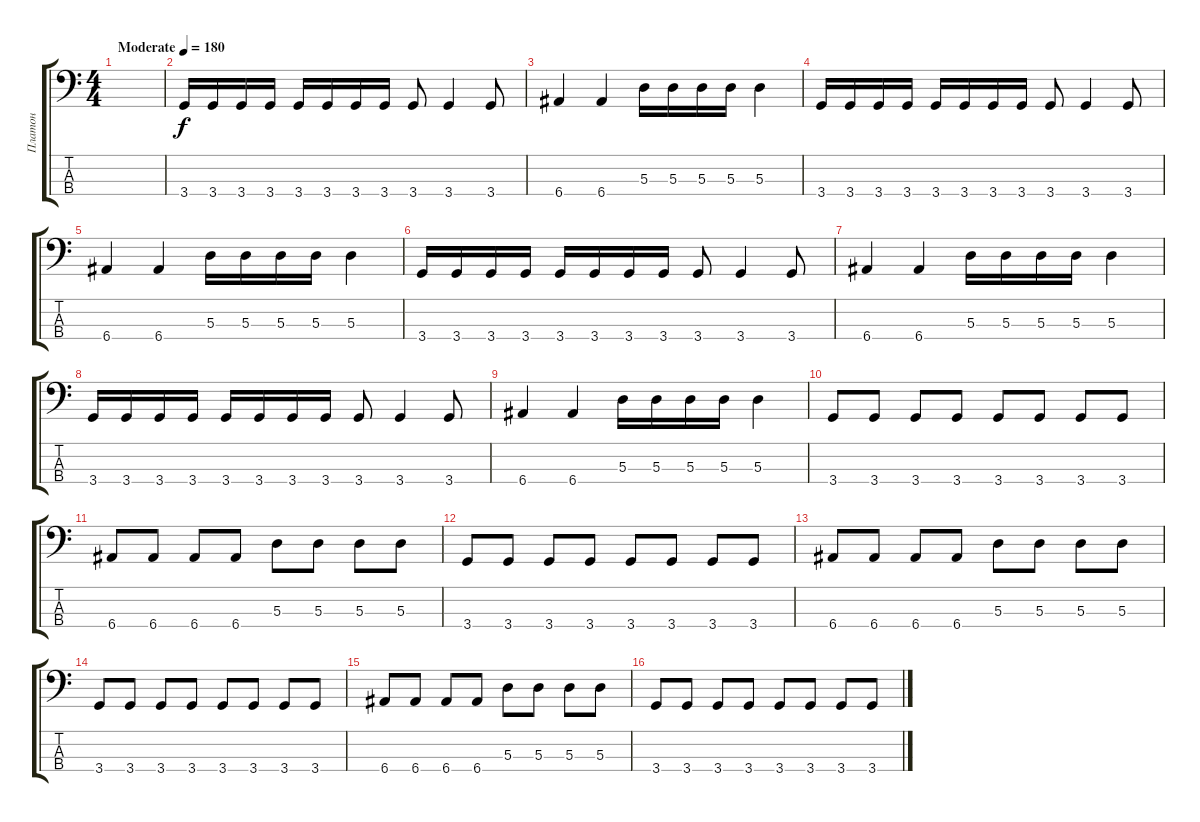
\track ("Платон" "Платон") {instrument electricbassfinger}
\staff {score tabs}
\tuning (G2 D2 A1 E1) {hide}
\ts (4 4)
\tempo (180 "Moderate")
\clef f4
\ks c
|
3.4.16 3.4.16 3.4.16 3.4.16 3.4.16 3.4.16 3.4.16 3.4.16 3.4.8 3.4.4 3.4.8 |
6.4.4 6.4.4 5.3.16 5.3.16 5.3.16 5.3.16 5.3.4 |
3.4.16 3.4.16 3.4.16 3.4.16 3.4.16 3.4.16 3.4.16 3.4.16 3.4.8 3.4.4 3.4.8 |
6.4.4 6.4.4 5.3.16 5.3.16 5.3.16 5.3.16 5.3.4 |
3.4.16 3.4.16 3.4.16 3.4.16 3.4.16 3.4.16 3.4.16 3.4.16 3.4.8 3.4.4 3.4.8 |
6.4.4 6.4.4 5.3.16 5.3.16 5.3.16 5.3.16 5.3.4 |
3.4.16 3.4.16 3.4.16 3.4.16 3.4.16 3.4.16 3.4.16 3.4.16 3.4.8 3.4.4 3.4.8 |
6.4.4 6.4.4 5.3.16 5.3.16 5.3.16 5.3.16 5.3.4 |
3.4.8 3.4.8 3.4.8 3.4.8 3.4.8 3.4.8 3.4.8 3.4.8 |
6.4.8 6.4.8 6.4.8 6.4.8 5.3.8 5.3.8 5.3.8 5.3.8 |
3.4.8 3.4.8 3.4.8 3.4.8 3.4.8 3.4.8 3.4.8 3.4.8 |
6.4.8 6.4.8 6.4.8 6.4.8 5.3.8 5.3.8 5.3.8 5.3.8 |
3.4.8 3.4.8 3.4.8 3.4.8 3.4.8 3.4.8 3.4.8 3.4.8 |
6.4.8 6.4.8 6.4.8 6.4.8 5.3.8 5.3.8 5.3.8 5.3.8 |
3.4.8 3.4.8 3.4.8 3.4.8 3.4.8 3.4.8 3.4.8 3.4.8
